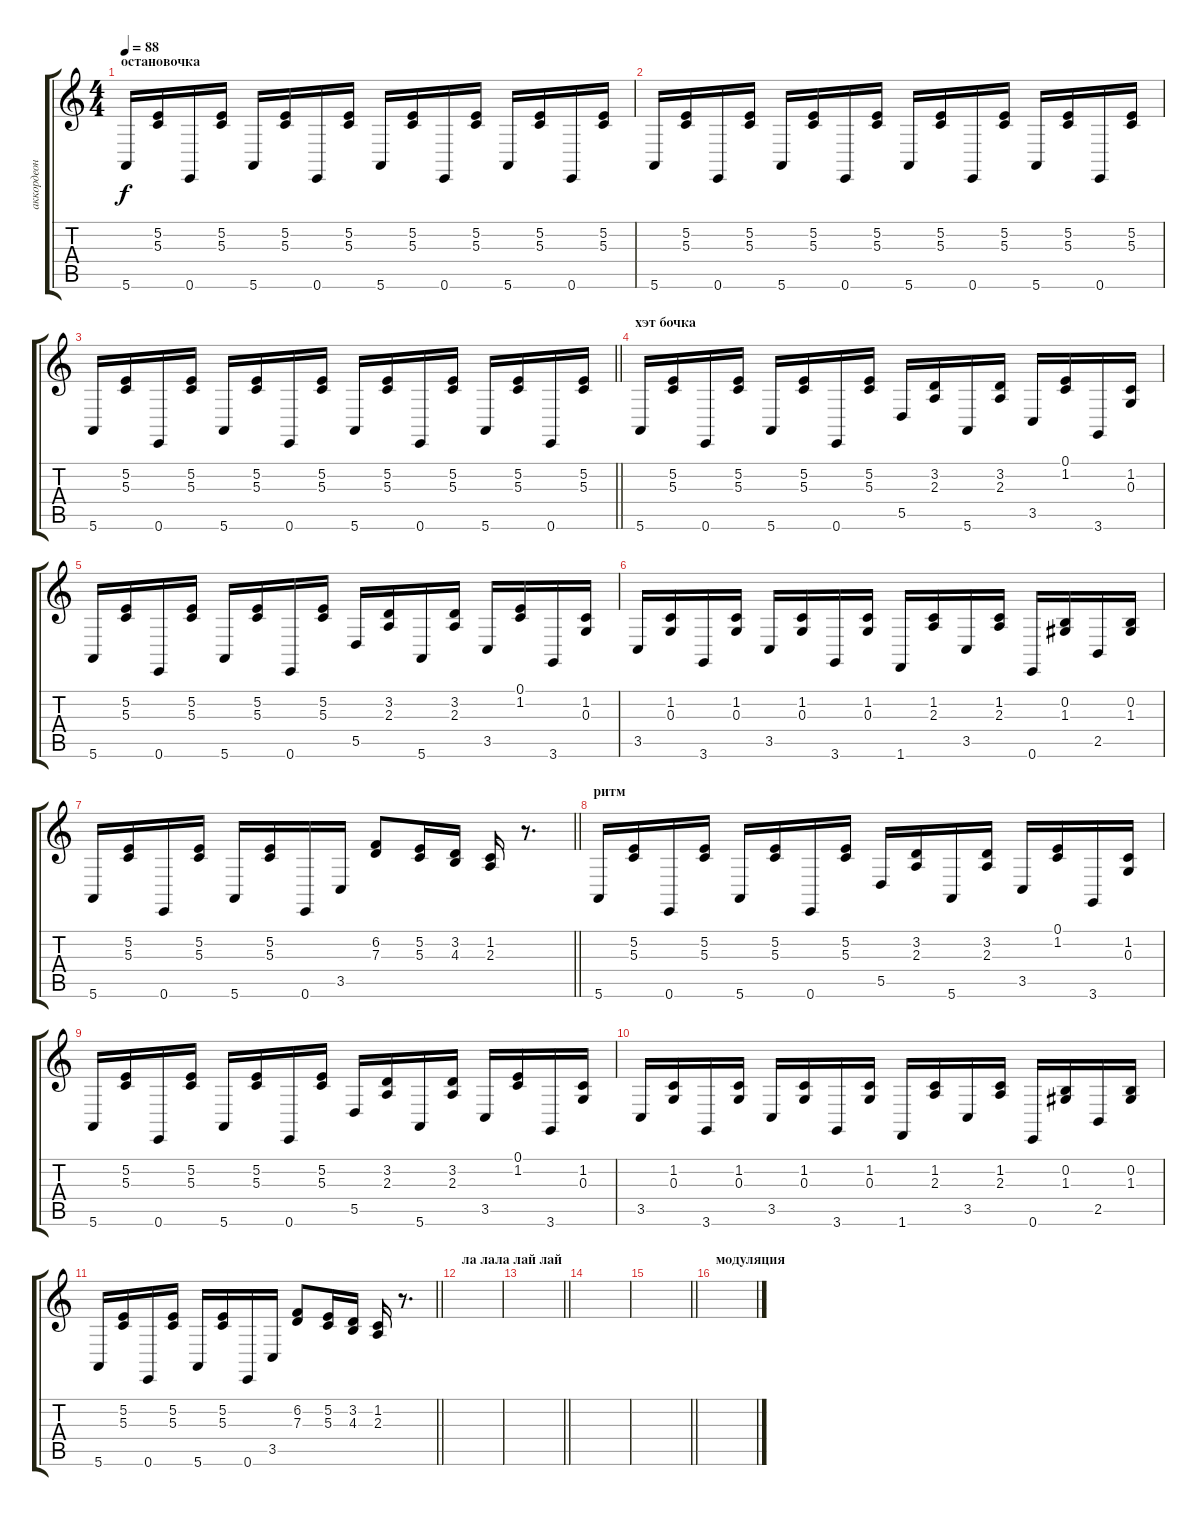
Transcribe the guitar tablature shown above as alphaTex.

\track ("аккордеон аккорды))" "аккордеон ") {instrument accordion}
\staff {score tabs}
\tuning (E4 B3 G3 D3 A2 E2) {hide}
\ts (4 4)
\section ("" "остановочка")
\tempo 88
\clef g2
\ks c
5.6.16{dy f} (5.2 5.3).16 0.6.16 (5.2 5.3).16 5.6.16 (5.2 5.3).16 0.6.16 (5.2 5.3).16 5.6.16 (5.2 5.3).16 0.6.16 (5.2 5.3).16 5.6.16 (5.2 5.3).16 0.6.16 (5.2 5.3).16 |
5.6.16 (5.2 5.3).16 0.6.16 (5.2 5.3).16 5.6.16 (5.2 5.3).16 0.6.16 (5.2 5.3).16 5.6.16 (5.2 5.3).16 0.6.16 (5.2 5.3).16 5.6.16 (5.2 5.3).16 0.6.16 (5.2 5.3).16 |
\barLineRight lightlight
5.6.16 (5.2 5.3).16 0.6.16 (5.2 5.3).16 5.6.16 (5.2 5.3).16 0.6.16 (5.2 5.3).16 5.6.16 (5.2 5.3).16 0.6.16 (5.2 5.3).16 5.6.16 (5.2 5.3).16 0.6.16 (5.2 5.3).16 |
\section ("" "хэт бочка")
5.6.16 (5.2 5.3).16 0.6.16 (5.2 5.3).16 5.6.16 (5.2 5.3).16 0.6.16 (5.2 5.3).16 5.5.16 (3.2 2.3).16 5.6.16 (3.2 2.3).16 3.5.16 (0.1 1.2).16 3.6.16 (1.2 0.3).16 |
5.6.16 (5.2 5.3).16 0.6.16 (5.2 5.3).16 5.6.16 (5.2 5.3).16 0.6.16 (5.2 5.3).16 5.5.16 (3.2 2.3).16 5.6.16 (3.2 2.3).16 3.5.16 (0.1 1.2).16 3.6.16 (1.2 0.3).16 |
3.5.16 (1.2 0.3).16 3.6.16 (1.2 0.3).16 3.5.16 (1.2 0.3).16 3.6.16 (1.2 0.3).16 1.6.16 (1.2 2.3).16 3.5.16 (1.2 2.3).16 0.6.16 (0.2 1.3).16 2.5.16 (0.2 1.3).16 |
\barLineRight lightlight
5.6.16 (5.2 5.3).16 0.6.16 (5.2 5.3).16 5.6.16 (5.2 5.3).16 0.6.16 3.5.16 (6.2 7.3).8 (5.2 5.3).16 (3.2 4.3).16 (1.2 2.3).16 r.8{d} |
\section ("" "ритм")
5.6.16 (5.2 5.3).16 0.6.16 (5.2 5.3).16 5.6.16 (5.2 5.3).16 0.6.16 (5.2 5.3).16 5.5.16 (3.2 2.3).16 5.6.16 (3.2 2.3).16 3.5.16 (0.1 1.2).16 3.6.16 (1.2 0.3).16 |
5.6.16 (5.2 5.3).16 0.6.16 (5.2 5.3).16 5.6.16 (5.2 5.3).16 0.6.16 (5.2 5.3).16 5.5.16 (3.2 2.3).16 5.6.16 (3.2 2.3).16 3.5.16 (0.1 1.2).16 3.6.16 (1.2 0.3).16 |
3.5.16 (1.2 0.3).16 3.6.16 (1.2 0.3).16 3.5.16 (1.2 0.3).16 3.6.16 (1.2 0.3).16 1.6.16 (1.2 2.3).16 3.5.16 (1.2 2.3).16 0.6.16 (0.2 1.3).16 2.5.16 (0.2 1.3).16 |
\barLineRight lightlight
5.6.16 (5.2 5.3).16 0.6.16 (5.2 5.3).16 5.6.16 (5.2 5.3).16 0.6.16 3.5.16 (6.2 7.3).8 (5.2 5.3).16 (3.2 4.3).16 (1.2 2.3).16 r.8{d} |
\section ("" "ла лала лай лай")
|
\barLineRight lightlight
|
|
\barLineRight lightlight
|
\section ("" "модуляция")
